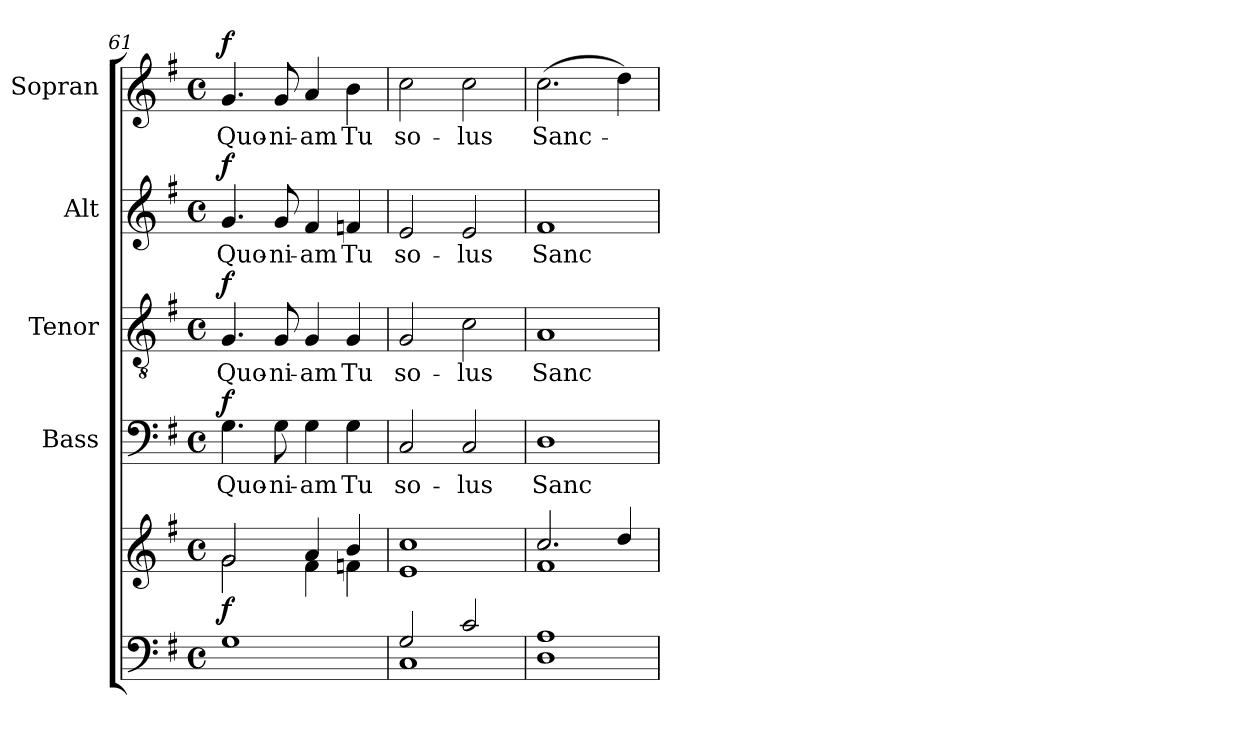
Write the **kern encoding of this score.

**kern	**kern	**dynam	**kern	**text	**dynam	**kern	**text	**dynam	**kern	**text	**dynam	**kern	**text	**dynam
*part5	*part5	*part5	*part4	*part4	*part4	*part3	*part3	*part3	*part2	*part2	*part2	*part1	*part1	*part1
*staff6	*staff5	*staff5/6	*staff4	*staff4	*staff4	*staff3	*staff3	*staff3	*staff2	*staff2	*staff2	*staff1	*staff1	*staff1
*	*	*	*I"Bass	*	*	*I"Tenor	*	*	*I"Alt	*	*	*I"Sopran	*	*
*	*	*	*I'B.	*	*	*I'T.	*	*	*I'A.	*	*	*I'S.	*	*
!!LO:PB:g=z
*clefF4	*clefG2	*	*clefF4	*	*	*clefGv2	*	*	*clefG2	*	*	*clefG2	*	*
*k[f#]	*k[f#]	*	*k[f#]	*	*	*k[f#]	*	*	*k[f#]	*	*	*k[f#]	*	*
*G:	*G:	*	*G:	*	*	*G:	*	*	*G:	*	*	*G:	*	*
*M4/4	*M4/4	*	*M4/4	*	*	*M4/4	*	*	*M4/4	*	*	*M4/4	*	*
*met(c)	*met(c)	*	*met(c)	*	*	*met(c)	*	*	*met(c)	*	*	*met(c)	*	*
=61	=61	=61	=61	=61	=61	=61	=61	=61	=61	=61	=61	=61	=61	=61
*	*^	*	*	*	*	*	*	*	*	*	*	*	*	*
!	!	!	!LO:DY:b	!	!LO:LY:b	!LO:DY:a	!	!LO:LY:b	!LO:DY:a	!	!LO:LY:b	!LO:DY:a	!	!LO:LY:b	!LO:DY:a
1G	2g/	2g\	f	4.G\	Quo-	f	4.G/	Quo-	f	4.g/	Quo-	f	4.g/	Quo-	f
!	!	!	!	!	!LO:LY:b	!	!	!LO:LY:b	!	!	!LO:LY:b	!	!	!LO:LY:b	!
.	.	.	.	8G\	-ni-	.	8G/	-ni-	.	8g/	-ni-	.	8g/	-ni-	.
!	!	!	!	!	!LO:LY:b	!	!	!LO:LY:b	!	!	!LO:LY:b	!	!	!LO:LY:b	!
.	4a/	4f#\	.	4G\	-am	.	4G/	-am	.	4f#/	-am	.	4a/	-am	.
!	!	!	!	!	!LO:LY:b	!	!	!LO:LY:b	!	!	!LO:LY:b	!	!	!LO:LY:b	!
.	4b/	4fn\	.	4G\	Tu	.	4G/	Tu	.	4fn/	Tu	.	4b\	Tu	.
=62	=62	=62	=62	=62	=62	=62	=62	=62	=62	=62	=62	=62	=62	=62	=62
*^	*	*	*	*	*	*	*	*	*	*	*	*	*	*	*
!	!	!	!	!	!	!LO:LY:b	!	!	!LO:LY:b	!	!	!LO:LY:b	!	!	!LO:LY:b	!
2G/	1C	1cc	1e	.	2C/	so-	.	2G/	so-	.	2e/	so-	.	2cc\	so-	.
!	!	!	!	!	!	!LO:LY:b	!	!	!LO:LY:b	!	!	!LO:LY:b	!	!	!LO:LY:b	!
2c/	.	.	.	.	2C/	-lus	.	2c\	-lus	.	2e/	-lus	.	2cc\	-lus	.
=63	=63	=63	=63	=63	=63	=63	=63	=63	=63	=63	=63	=63	=63	=63	=63	=63
!	!	!	!	!	!	!LO:LY:b	!	!	!LO:LY:b	!	!	!LO:LY:b	!	!	!LO:LY:b	!
1A	1D	2.cc/	1f#	.	1D	Sanc-	.	1A	Sanc-	.	1f#	Sanc-	.	(>2.cc\	Sanc-	.
.	.	4dd/	.	.	.	.	.	.	.	.	.	.	.	4dd\)	.	.
*v	*v	*	*	*	*	*	*	*	*	*	*	*	*	*	*	*
*	*v	*v	*	*	*	*	*	*	*	*	*	*	*	*	*
=	=	=	=	=	=	=	=	=	=	=	=	=	=	=
*-	*-	*-	*-	*-	*-	*-	*-	*-	*-	*-	*-	*-	*-	*-
